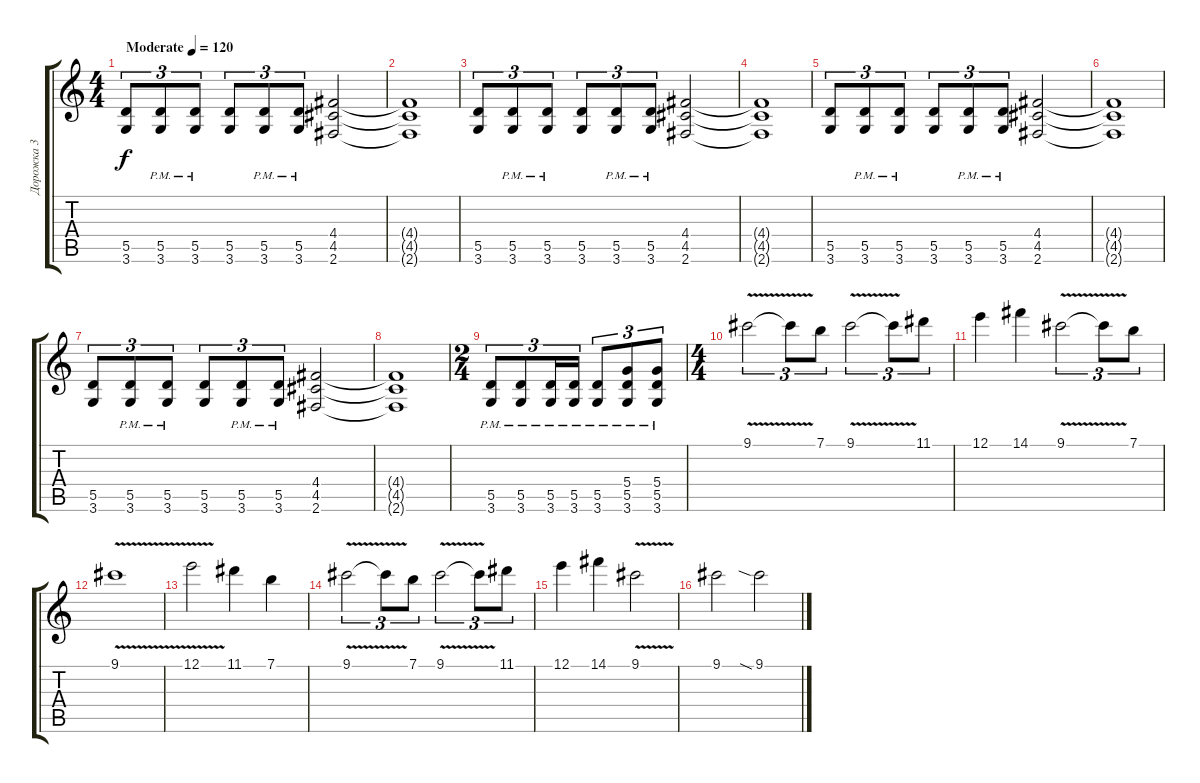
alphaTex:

\track ("Дорожка 3" "Дорожка 3") {instrument distortionguitar}
\staff {score tabs}
\tuning (E4 B3 G3 D3 A2 E2) {hide}
\ts (4 4)
\tempo (120 "Moderate")
\clef g2
\ks c
(5.5 3.6).8{tu (3 2) dy f instrument distortionguitar} (5.5{pm} 3.6{pm}).8{tu (3 2)} (5.5{pm} 3.6{pm}).8{tu (3 2)} (5.5 3.6).8{tu (3 2)} (5.5{pm} 3.6{pm}).8{tu (3 2)} (5.5{pm} 3.6{pm}).8{tu (3 2)} (4.4 4.5 2.6).2 |
(4.4{t} 4.5{t} 2.6{t}).1 |
(5.5 3.6).8{tu (3 2)} (5.5{pm} 3.6{pm}).8{tu (3 2)} (5.5{pm} 3.6{pm}).8{tu (3 2)} (5.5 3.6).8{tu (3 2)} (5.5{pm} 3.6{pm}).8{tu (3 2)} (5.5{pm} 3.6{pm}).8{tu (3 2)} (4.4 4.5 2.6).2 |
(4.4{t} 4.5{t} 2.6{t}).1 |
(5.5 3.6).8{tu (3 2)} (5.5{pm} 3.6{pm}).8{tu (3 2)} (5.5{pm} 3.6{pm}).8{tu (3 2)} (5.5 3.6).8{tu (3 2)} (5.5{pm} 3.6{pm}).8{tu (3 2)} (5.5{pm} 3.6{pm}).8{tu (3 2)} (4.4 4.5 2.6).2 |
(4.4{t} 4.5{t} 2.6{t}).1 |
(5.5 3.6).8{tu (3 2)} (5.5{pm} 3.6{pm}).8{tu (3 2)} (5.5{pm} 3.6{pm}).8{tu (3 2)} (5.5 3.6).8{tu (3 2)} (5.5{pm} 3.6{pm}).8{tu (3 2)} (5.5{pm} 3.6{pm}).8{tu (3 2)} (4.4 4.5 2.6).2 |
(4.4{t} 4.5{t} 2.6{t}).1 |
\ts (2 4)
(5.5{pm} 3.6{pm}).8{tu (3 2)} (5.5{pm} 3.6{pm}).8{tu (3 2)} (5.5{pm} 3.6{pm}).16{tu (3 2)} (5.5{pm} 3.6{pm}).16{tu (3 2)} (5.5{pm} 3.6{pm}).8{tu (3 2)} (5.4 5.5{pm} 3.6{pm}).8{tu (3 2)} (5.4 5.5{pm} 3.6{pm}).8{tu (3 2)} |
\ts (4 4)
9.1{v}.2{tu (3 2)} 9.1{t}.8{tu (3 2)} 7.1.8{tu (3 2)} 9.1{v}.2{tu (3 2)} 9.1{t}.8{tu (3 2)} 11.1.8{tu (3 2)} |
12.1.4 14.1.4 9.1{v}.2{tu (3 2)} 9.1{t}.8{tu (3 2)} 7.1.8{tu (3 2)} |
9.1{v}.1 |
12.1{v}.2 11.1.4 7.1.4 |
9.1{v}.2{tu (3 2)} 9.1{t}.8{tu (3 2)} 7.1.8{tu (3 2)} 9.1{v}.2{tu (3 2)} 9.1{t}.8{tu (3 2)} 11.1.8{tu (3 2)} |
12.1.4 14.1.4 9.1{v}.2 |
9.1.2 9.1{sia}.2
